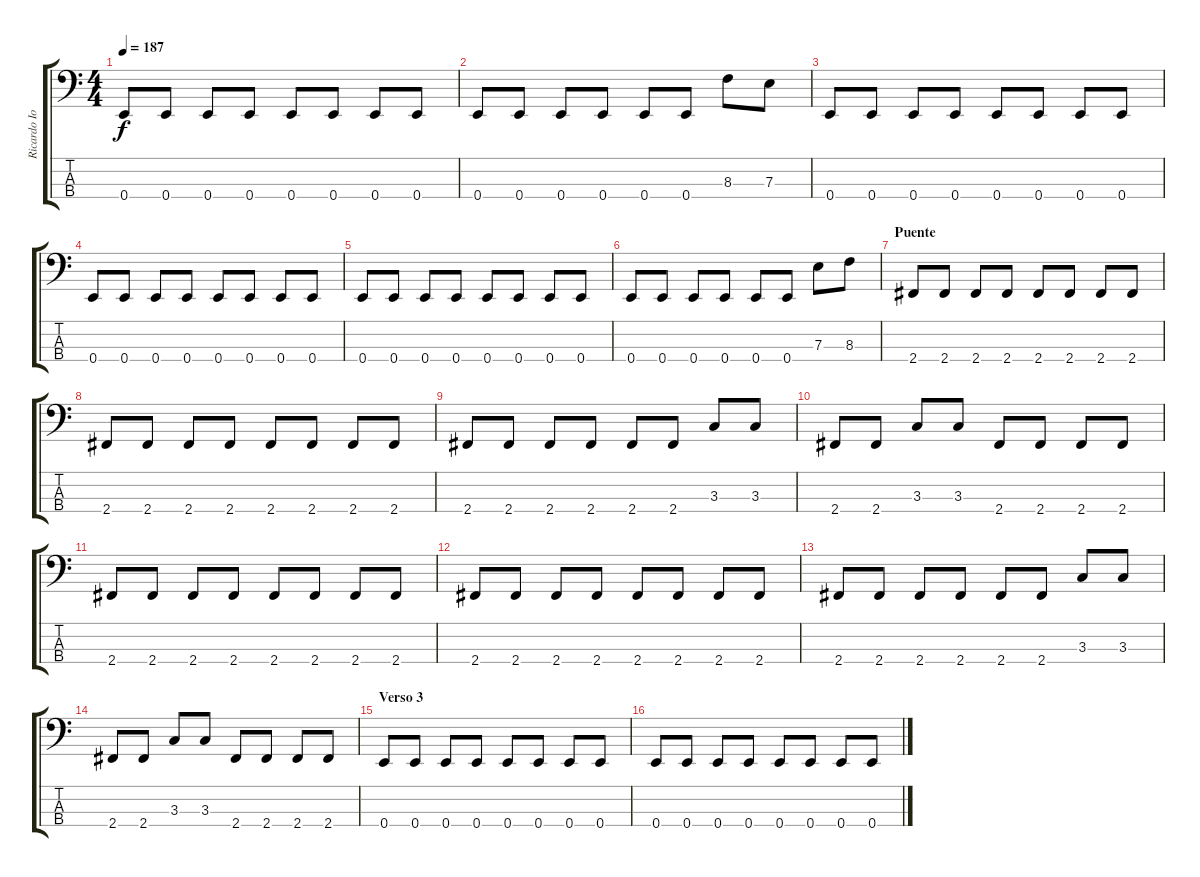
\track ("Ricardo Iorio (bajo)" "Ricardo Io") {instrument electricbassfinger}
\staff {score tabs}
\tuning (G2 D2 A1 E1) {hide}
\ts (4 4)
\tempo 187
\clef f4
\ks c
0.4.8{dy f} 0.4.8 0.4.8 0.4.8 0.4.8 0.4.8 0.4.8 0.4.8 |
0.4.8 0.4.8 0.4.8 0.4.8 0.4.8 0.4.8 8.3.8 7.3.8 |
0.4.8 0.4.8 0.4.8 0.4.8 0.4.8 0.4.8 0.4.8 0.4.8 |
0.4.8 0.4.8 0.4.8 0.4.8 0.4.8 0.4.8 0.4.8 0.4.8 |
0.4.8 0.4.8 0.4.8 0.4.8 0.4.8 0.4.8 0.4.8 0.4.8 |
0.4.8 0.4.8 0.4.8 0.4.8 0.4.8 0.4.8 7.3.8 8.3.8 |
\section ("" "Puente")
2.4.8 2.4.8 2.4.8 2.4.8 2.4.8 2.4.8 2.4.8 2.4.8 |
2.4.8 2.4.8 2.4.8 2.4.8 2.4.8 2.4.8 2.4.8 2.4.8 |
2.4.8 2.4.8 2.4.8 2.4.8 2.4.8 2.4.8 3.3.8 3.3.8 |
2.4.8 2.4.8 3.3.8 3.3.8 2.4.8 2.4.8 2.4.8 2.4.8 |
2.4.8 2.4.8 2.4.8 2.4.8 2.4.8 2.4.8 2.4.8 2.4.8 |
2.4.8 2.4.8 2.4.8 2.4.8 2.4.8 2.4.8 2.4.8 2.4.8 |
2.4.8 2.4.8 2.4.8 2.4.8 2.4.8 2.4.8 3.3.8 3.3.8 |
2.4.8 2.4.8 3.3.8 3.3.8 2.4.8 2.4.8 2.4.8 2.4.8 |
\section ("" "Verso 3")
0.4.8 0.4.8 0.4.8 0.4.8 0.4.8 0.4.8 0.4.8 0.4.8 |
0.4.8 0.4.8 0.4.8 0.4.8 0.4.8 0.4.8 0.4.8 0.4.8
